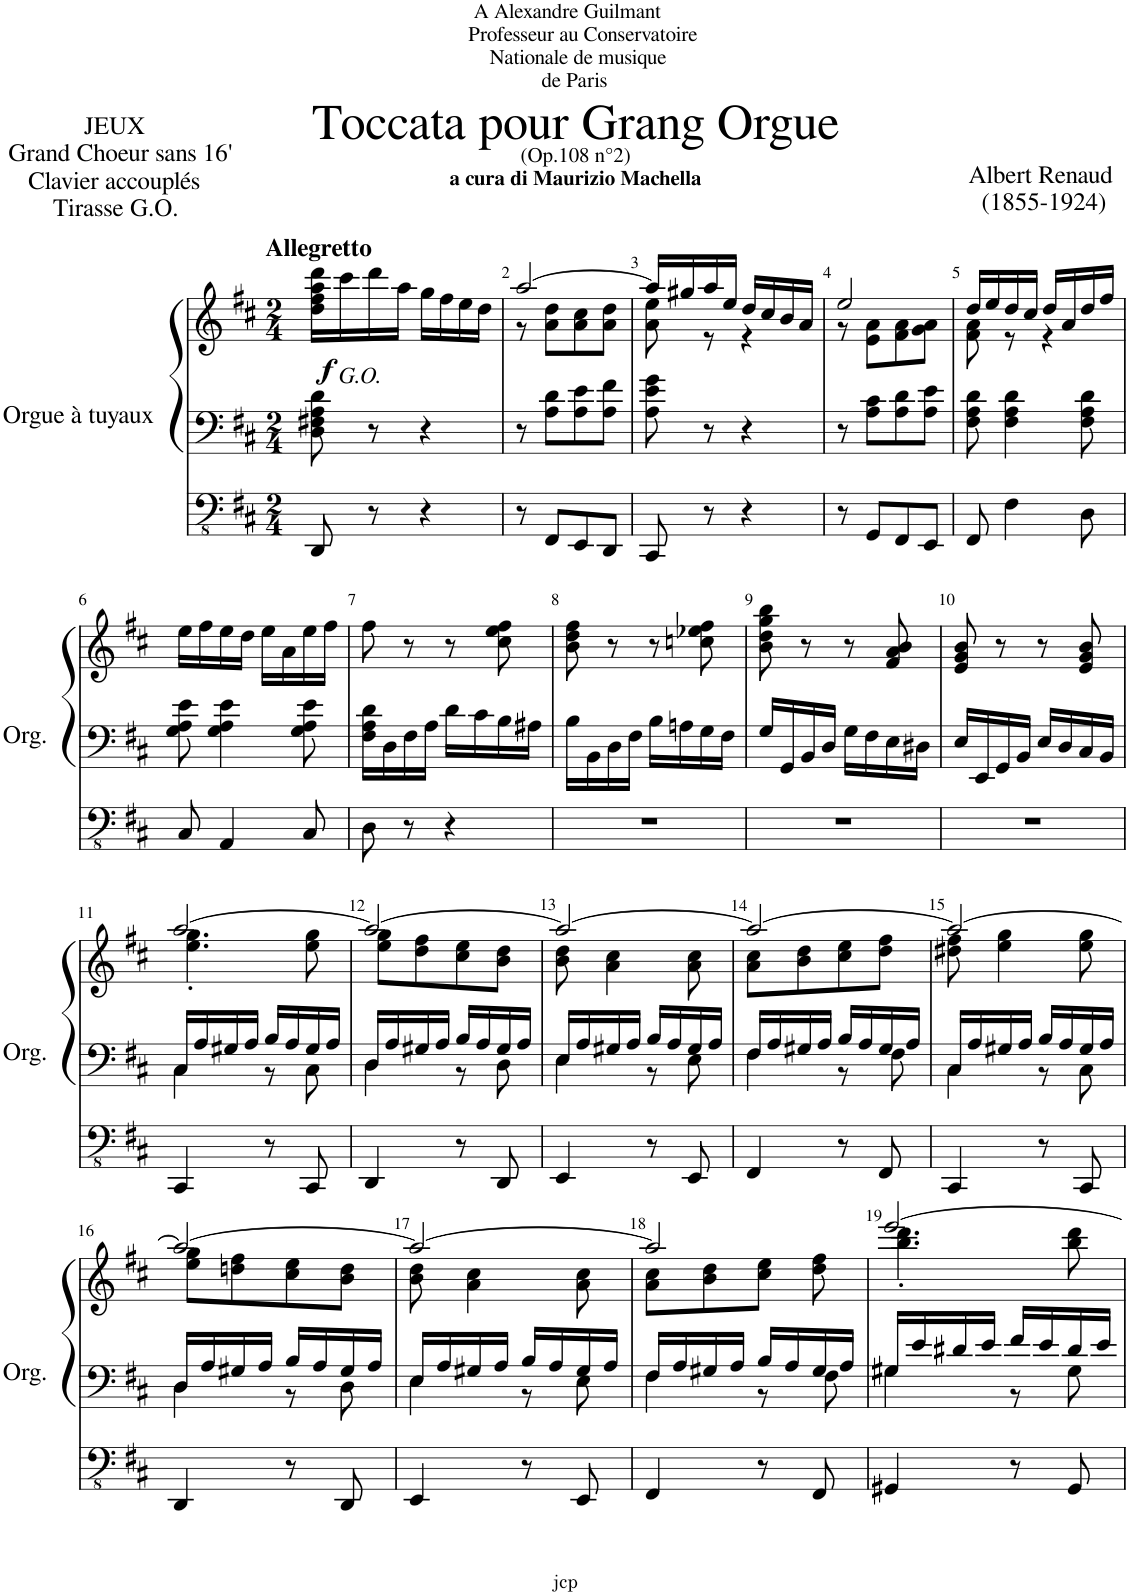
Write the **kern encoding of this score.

**kern	**kern	**kern	**dynam
*part1	*part1	*part1	*part1
*staff3	*staff2	*staff1	*staff1/2/3
*I"Orgue à tuyaux	*	*	*
*I'Org.	*	*	*
*clefFv4	*clefF4	*clefG2	*
*k[f#c#]	*k[f#c#]	*k[f#c#]	*
*M2/4	*M2/4	*M2/4	*
=1	=1	=1	=1
!	!	!LO:TX:a:B:t=Allegretto	!
!	!	!LO:TX:b:i:t=G.O.	!
!	!	!	!LO:DY:b
8DDD/	8D\ 8F#X\ 8A\ 8d\	16dd\ 16ff#\ 16aa\ 16ddd\LL	f
.	.	16ccc#\	.
8r	8r	16ddd\	.
.	.	16aa\JJ	.
4r	4r	16gg\LL	.
.	.	16ff#\	.
.	.	16ee\	.
.	.	16dd\JJ	.
=2	=2	=2	=2
*	*	*^	*
8r	8r	[2aa/	8r	.
8FFF#/L	8A\ 8d\L	.	8a\ 8dd\L	.
8EEE/	8A\ 8e\	.	8a\ 8cc#\	.
8DDD/J	8A\ 8f#\J	.	8a\ 8dd\J	.
=3	=3	=3	=3	=3
8CCC#/	8A\ 8e\ 8g\	16aa/LL]	8a\ 8ee\	.
.	.	16gg#X/	.	.
8r	8r	16aa/	8r	.
.	.	16ee/JJ	.	.
4r	4r	16dd/LL	4r	.
.	.	16cc#/	.	.
.	.	16b/	.	.
.	.	16a/JJ	.	.
=4	=4	=4	=4	=4
8r	8r	2ee/	8r	.
8GGG/L	8A\ 8c#\L	.	8e\ 8a\L	.
8FFF#/	8A\ 8d\	.	8f#\ 8a\	.
8EEE/J	8A\ 8e\J	.	8g\ 8a\J	.
=5	=5	=5	=5	=5
8FFF#/	8F#\ 8A\ 8d\	16dd/LL	8f#\ 8a\	.
.	.	16ee/	.	.
4FF#\	4F#\ 4A\ 4d\	16dd/	8r	.
.	.	16cc#/JJ	.	.
.	.	16dd/LL	4r	.
.	.	16a/	.	.
8DD\	8F#\ 8A\ 8d\	16dd/	.	.
.	.	16ff#/JJ	.	.
*	*	*v	*v	*
!!LO:LB:g=z
=6	=6	=6	=6
8CC#/	8G\ 8A\ 8e\	16ee\LL	.
.	.	16ff#\	.
4AAA/	4G\ 4A\ 4e\	16ee\	.
.	.	16dd\JJ	.
.	.	16ee\LL	.
.	.	16a\	.
8CC#/	8G\ 8A\ 8e\	16ee\	.
.	.	16ff#\JJ	.
=7	=7	=7	=7
8DD\	16F#\ 16A\ 16d\LL	8ff#\	.
.	16D\	.	.
8r	16F#\	8r	.
.	16A\JJ	.	.
4r	16d\LL	8r	.
.	16c#\	.	.
.	16B\	8cc#\ 8ee\ 8ff#\	.
.	16A#X\JJ	.	.
=8	=8	=8	=8
2r	16B\LL	8b\ 8dd\ 8ff#\	.
.	16BB\	.	.
.	16D\	8r	.
.	16F#\JJ	.	.
.	16B\LL	8r	.
.	16An\	.	.
.	16G\	8ccn\ 8ee-X\ 8ff#\	.
.	16F#\JJ	.	.
=9	=9	=9	=9
2r	16G/LL	8b\ 8dd\ 8gg\ 8bb\	.
.	16GG/	.	.
.	16BB/	8r	.
.	16D/JJ	.	.
.	16G\LL	8r	.
.	16F#\	.	.
.	16E\	8f#/ 8a/ 8b/	.
.	16D#X\JJ	.	.
=10	=10	=10	=10
2r	16E/LL	8e/ 8g/ 8b/	.
.	16EE/	.	.
.	16GG/	8r	.
.	16BB/JJ	.	.
.	16E/LL	8r	.
.	16D/	.	.
.	16C#/	8e/ 8g/ 8b/	.
.	16BB/JJ	.	.
!!LO:LB:g=z
=11	=11	=11	=11
*	*^	*^	*
4CCC#/	16C#/LL	4C#\	[2aa/	4.ee\' 4.gg\'	.
.	16A/	.	.	.	.
.	16G#X/	.	.	.	.
.	16A/JJ	.	.	.	.
8r	16B/LL	8r	.	.	.
.	16A/	.	.	.	.
8CCC#/	16G#/	8C#\	.	8ee\ 8gg\	.
.	16A/JJ	.	.	.	.
=12	=12	=12	=12	=12	=12
4DDD/	16D/LL	4D\	2aa/_	8ee\ 8gg\L	.
.	16A/	.	.	.	.
.	16G#X/	.	.	8dd\ 8ff#\	.
.	16A/JJ	.	.	.	.
8r	16B/LL	8r	.	8cc#\ 8ee\	.
.	16A/	.	.	.	.
8DDD/	16G#/	8D\	.	8b\ 8dd\J	.
.	16A/JJ	.	.	.	.
=13	=13	=13	=13	=13	=13
4EEE/	16E/LL	4E\	2aa/_	8b\ 8dd\	.
.	16A/	.	.	.	.
.	16G#X/	.	.	4a\ 4cc#\	.
.	16A/JJ	.	.	.	.
8r	16B/LL	8r	.	.	.
.	16A/	.	.	.	.
8EEE/	16G#/	8E\	.	8a\ 8cc#\	.
.	16A/JJ	.	.	.	.
=14	=14	=14	=14	=14	=14
4FFF#/	16F#/LL	4F#\	2aa/_	8a\ 8cc#\L	.
.	16A/	.	.	.	.
.	16G#X/	.	.	8b\ 8dd\	.
.	16A/JJ	.	.	.	.
8r	16B/LL	8r	.	8cc#\ 8ee\	.
.	16A/	.	.	.	.
8FFF#/	16G#/	8F#\	.	8dd\ 8ff#\J	.
.	16A/JJ	.	.	.	.
=15	=15	=15	=15	=15	=15
4CCC#/	16C#/LL	4C#\	2aa/_	8dd#X\ 8ff#\	.
.	16A/	.	.	.	.
.	16G#X/	.	.	4ee\ 4gg\	.
.	16A/JJ	.	.	.	.
8r	16B/LL	8r	.	.	.
.	16A/	.	.	.	.
8CCC#/	16G#/	8C#\	.	8ee\ 8gg\	.
.	16A/JJ	.	.	.	.
!!LO:LB:g=z	!!
=16	=16	=16	=16	=16	=16
4DDD/	16D/LL	4D\	2aa/_	8ee\ 8gg\L	.
.	16A/	.	.	.	.
.	16G#X/	.	.	8ddn\ 8ff#\	.
.	16A/JJ	.	.	.	.
8r	16B/LL	8r	.	8cc#\ 8ee\	.
.	16A/	.	.	.	.
8DDD/	16G#/	8D\	.	8b\ 8dd\J	.
.	16A/JJ	.	.	.	.
=17	=17	=17	=17	=17	=17
4EEE/	16E/LL	4E\	2aa/_	8b\ 8dd\	.
.	16A/	.	.	.	.
.	16G#X/	.	.	4a\ 4cc#\	.
.	16A/JJ	.	.	.	.
8r	16B/LL	8r	.	.	.
.	16A/	.	.	.	.
8EEE/	16G#/	8E\	.	8a\ 8cc#\	.
.	16A/JJ	.	.	.	.
=18	=18	=18	=18	=18	=18
4FFF#/	16F#/LL	4F#\	2aa/]	8a\ 8cc#\L	.
.	16A/	.	.	.	.
.	16G#X/	.	.	8b\ 8dd\	.
.	16A/JJ	.	.	.	.
8r	16B/LL	8r	.	8cc#\ 8ee\J	.
.	16A/	.	.	.	.
8FFF#/	16G#/	8F#\	.	8dd\ 8ff#\	.
.	16A/JJ	.	.	.	.
=19	=19	=19	=19	=19	=19
4GGG#X/	16G#X/LL	4G#\	[2eee/	4.bb\' 4.ddd\'	.
.	16e/	.	.	.	.
.	16d#X/	.	.	.	.
.	16e/JJ	.	.	.	.
8r	16f#/LL	8r	.	.	.
.	16e/	.	.	.	.
8GGG#/	16d#/	8G#\	.	8bb\ 8ddd\	.
.	16e/JJ	.	.	.	.
*	*v	*v	*	*	*
*	*	*v	*v	*
=	=	=	=
*-	*-	*-	*-
